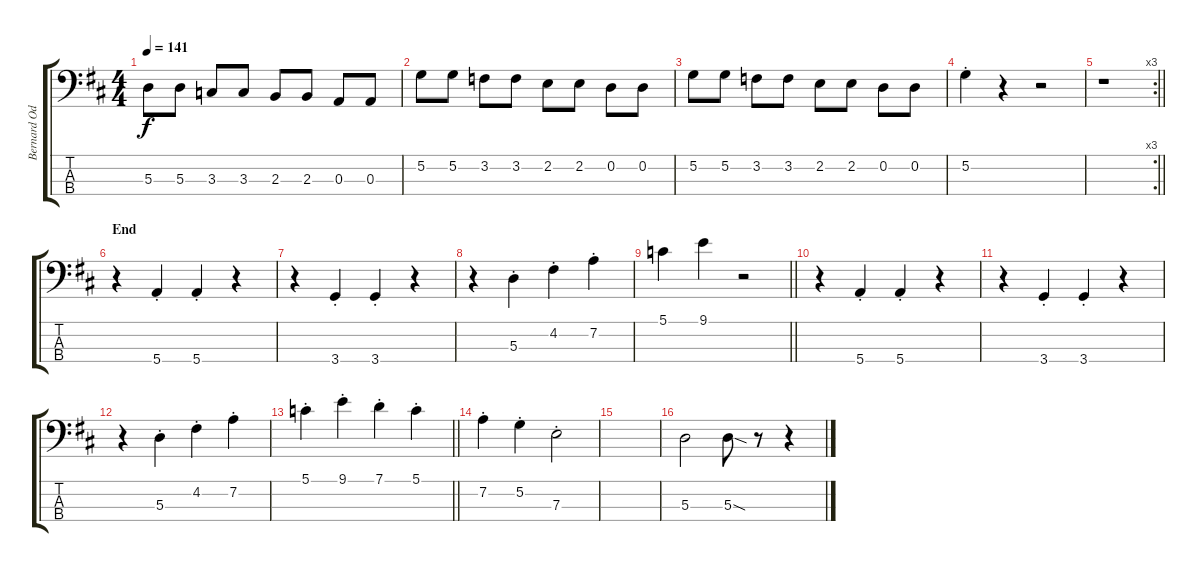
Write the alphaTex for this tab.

\track ("Bernard Odum - Bass" "Bernard Od") {instrument electricbassfinger}
\staff {score tabs}
\tuning (G2 D2 A1 E1) {hide}
\ts (4 4)
\tempo 141
\clef f4
\ks d
5.3.8{dy f} 5.3.8 3.3.8 3.3.8 2.3.8 2.3.8 0.3.8 0.3.8 |
5.2.8 5.2.8 3.2.8 3.2.8 2.2.8 2.2.8 0.2.8 0.2.8 |
5.2.8 5.2.8 3.2.8 3.2.8 2.2.8 2.2.8 0.2.8 0.2.8 |
5.2{st}.4 r.4 r.2 |
\rc 3
\barLineRight lightlight
r.1 |
\section ("" "End")
r.4 5.4{st}.4 5.4{st}.4 r.4 |
r.4 3.4{st}.4 3.4{st}.4 r.4 |
r.4 5.3{st}.4 4.2{st}.4 7.2{st}.4 |
\barLineRight lightlight
5.1.4 9.1.4 r.2 |
r.4 5.4{st}.4 5.4{st}.4 r.4 |
r.4 3.4{st}.4 3.4{st}.4 r.4 |
r.4 5.3{st}.4 4.2{st}.4 7.2{st}.4 |
\barLineRight lightlight
5.1{st}.4 9.1{st}.4 7.1{st}.4 5.1{st}.4 |
7.2{st}.4 5.2{st}.4 7.3{st}.2 |
|
5.3.2 5.3{sod}.8 r.8 r.4
